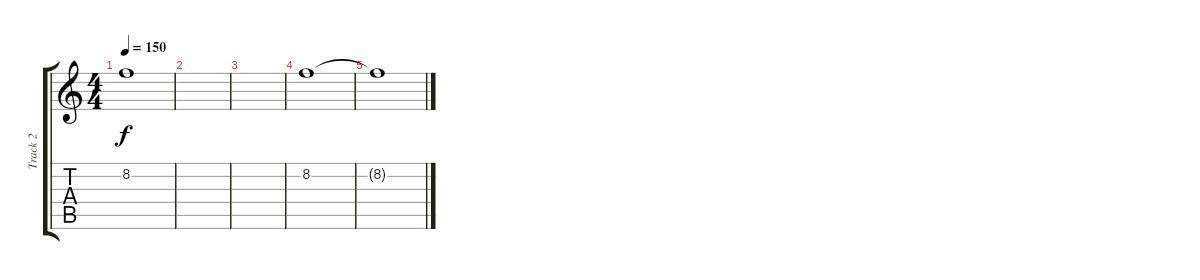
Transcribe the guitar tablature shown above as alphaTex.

\track ("Track 2" "Track 2") {instrument distortionguitar}
\staff {score tabs}
\tuning (D4 A3 F3 C3 G2 D2) {hide}
\ts (4 4)
\tempo 150
\clef g2
\ks c
8.2.1{dy f} |
|
|
8.2.1 |
8.2{t}.1
